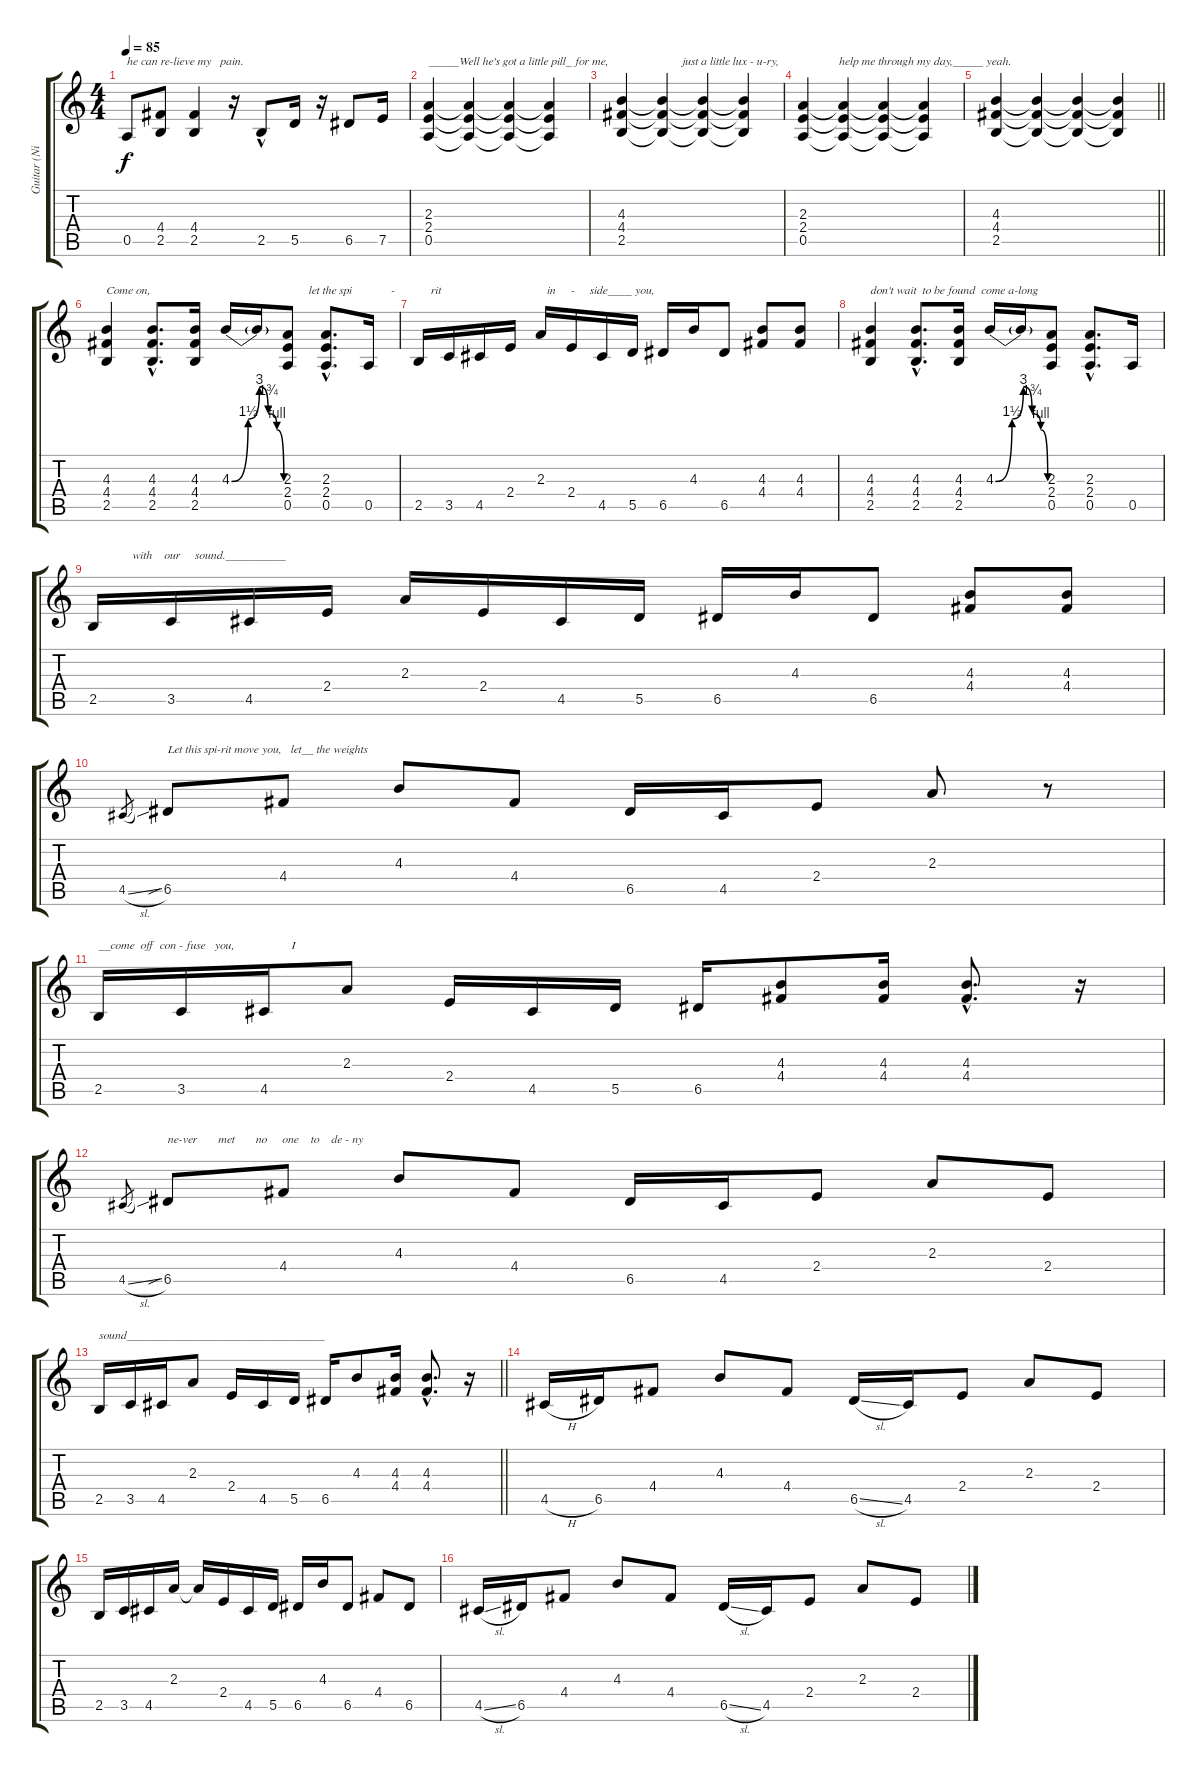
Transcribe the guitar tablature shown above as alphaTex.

\track ("Guitar (Nick McCabe)" "Guitar (Ni") {instrument distortionguitar}
\staff {score tabs}
\tuning (E4 B3 G3 D3 A2 E2) {hide}
\ts (4 4)
\tempo 85
\clef g2
\ks c
0.5.8{txt "he can re-lieve my   pain." dy f} (4.4 2.5).8 (4.4 2.5).4 r.16 2.5{hac}.8 5.5.16 r.16 6.5.8 7.5.16 |
(2.3 2.4 0.5).4{txt "_____Well he's got a little pill_ for me,"} (2.3{t} 2.4{t} 0.5{t}).4 (2.3{t} 2.4{t} 0.5{t}).4 (2.3{t} 2.4{t} 0.5{t}).4 |
(4.3 4.4 2.5).4{txt "                    just a little lux - u-ry,"} (4.3{t} 4.4{t} 2.5{t}).4 (4.3{t} 4.4{t} 2.5{t}).4 (4.3{t} 4.4{t} 2.5{t}).4 |
(2.3 2.4 0.5).4{txt "            help me through my day,_____ yeah."} (2.3{t} 2.4{t} 0.5{t}).4 (2.3{t} 2.4{t} 0.5{t}).4 (2.3{t} 2.4{t} 0.5{t}).4 |
\barLineRight lightlight
(4.3 4.4 2.5).4 (4.3{t} 4.4{t} 2.5{t}).4 (4.3{t} 4.4{t} 2.5{t}).4 (4.3{t} 4.4{t} 2.5{t}).4 |
(4.3 4.4 2.5).4{txt "Come on,                   "} (4.3{hac} 4.4{hac} 2.5{hac}).8{d} (4.3 4.4 2.5).16 4.3{be (custom 0 0 19 6 32 12 42 7 52 4 60 0)}.16 4.3{t}.16 (2.3 2.4 0.5).8{txt "       let the spi             -            rit"} (2.3{hac} 2.4{hac} 0.5{hac}).8{d} 0.5.16 |
2.5.16 3.5.16 4.5.16 2.4.16 2.3.16{txt "  in     -     side____ you,        "} 2.4.16 4.5.16 5.5.16 6.5.16 4.3.16 6.5.8 (4.3 4.4).8 (4.3 4.4).8 |
(4.3 4.4 2.5).4{txt "don't wait  to be found  come a-long"} (4.3{hac} 4.4{hac} 2.5{hac}).8{d} (4.3 4.4 2.5).16 4.3{be (custom 0 0 19 6 32 12 42 7 52 4 60 0)}.16 4.3{t}.16 (2.3 2.4 0.5).8 (2.3{hac} 2.4{hac} 0.5{hac}).8{d} 0.5.16 |
2.5.16{txt "             with    our     sound.__________"} 3.5.16 4.5.16 2.4.16 2.3.16 2.4.16 4.5.16 5.5.16 6.5.16 4.3.16 6.5.8 (4.3 4.4).8 (4.3 4.4).8 |
4.5{sl}.8{gr} 6.5{sib}.8{txt "Let this spi-rit move you,   let__ the weights"} 4.4.8 4.3.8 4.4.8 6.5.16 4.5.16 2.4.8 2.3.8 r.8 |
2.5.16{txt "__come  off  con - fuse   you,                   I"} 3.5.16 4.5.16 2.3.8 2.4.16 4.5.16 5.5.16 6.5.16 (4.3 4.4).8 (4.3 4.4).16 (4.3{hac} 4.4{hac}).8{d} r.16 |
4.5{sl}.8{gr} 6.5{sib}.8{txt "ne-ver       met       no     one    to    de - ny"} 4.4.8 4.3.8 4.4.8 6.5.16 4.5.16 2.4.8 2.3.8 2.4.8 |
\barLineRight lightlight
2.5.16{txt "sound_________________________________"} 3.5.16 4.5.16 2.3.8 2.4.16 4.5.16 5.5.16 6.5.16 4.3.8 (4.3 4.4).16 (4.3{hac} 4.4{hac}).8{d} r.16 |
4.5{h}.16 6.5.16 4.4.8 4.3.8 4.4.8 6.5{sl}.16 4.5.16 2.4.8 2.3.8 2.4.8 |
2.5.16 3.5.16 4.5.16 2.3.16 2.3{t}.16 2.4.16 4.5.16 5.5.16 6.5.16 4.3.16 6.5.8 4.4.8 6.5.8 |
4.5{sl}.16 6.5.16 4.4.8 4.3.8 4.4.8 6.5{sl}.16 4.5.16 2.4.8 2.3.8 2.4.8
